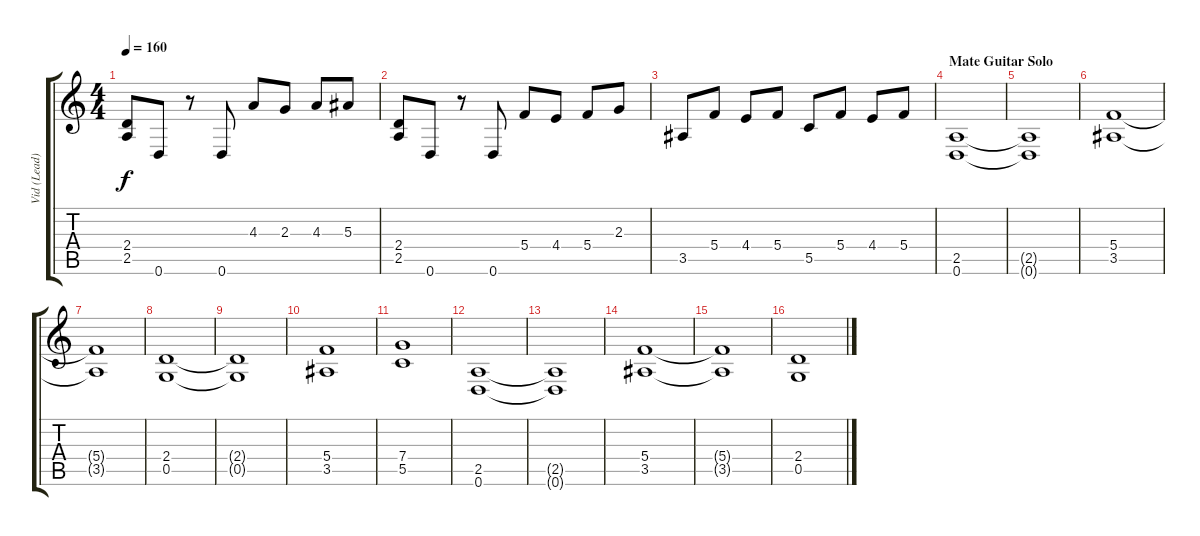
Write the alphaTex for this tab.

\track ("Vid (Lead)" "Vid (Lead)") {instrument distortionguitar}
\staff {score tabs}
\tuning (D4 A3 F3 C3 G2 D2) {hide}
\ts (4 4)
\tempo 160
\clef g2
\ks c
(2.4 2.5).8{dy f} 0.6.8 r.8 0.6.8 4.3.8 2.3.8 4.3.8 5.3.8 |
(2.4 2.5).8 0.6.8 r.8 0.6.8 5.4.8 4.4.8 5.4.8 2.3.8 |
3.5.8 5.4.8 4.4.8 5.4.8 5.5.8 5.4.8 4.4.8 5.4.8 |
\section ("" "Mate Guitar Solo")
(2.5 0.6).1 |
(2.5{t} 0.6{t}).1 |
(5.4 3.5).1 |
(5.4{t} 3.5{t}).1 |
(2.4 0.5).1 |
(2.4{t} 0.5{t}).1 |
(5.4 3.5).1 |
(7.4 5.5).1 |
(2.5 0.6).1 |
(2.5{t} 0.6{t}).1 |
(5.4 3.5).1 |
(5.4{t} 3.5{t}).1 |
(2.4 0.5).1
